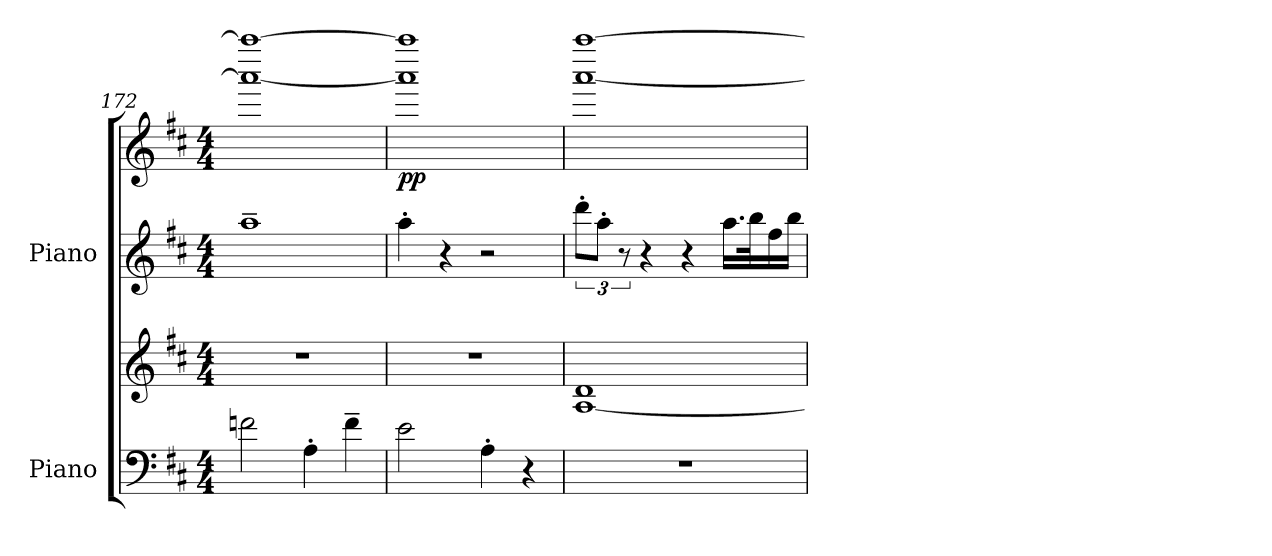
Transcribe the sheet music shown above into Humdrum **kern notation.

**kern	**kern	**kern	**kern	**dynam
*part2	*part2	*part1	*part1	*part1
*staff4	*staff3	*staff2	*staff1	*staff1/2
*I"Piano	*	*I"Piano	*	*
*I'Pno.	*	*I'Pno.	*	*
*clefF4	*clefG2	*clefG2	*clefG2	*
*k[f#c#]	*k[f#c#]	*k[f#c#]	*k[f#c#]	*
*M4/4	*M4/4	*M4/4	*M4/4	*
=172	=172	=172	=172	=172
2fn\	1r	1aa~	1aaa_ 1aaaa_	.
4A'\	.	.	.	.
4f~\	.	.	.	.
=173	=173	=173	=173	=173
!	!	!	!	!LO:DY:b
2e\	1r	4aa'\	1aaa] 1aaaa]	pp
.	.	4r	.	.
4A'\	.	2r	.	.
4r	.	.	.	.
=174	=174	=174	=174	=174
1r	[1A 1d	12ddd'\L	[1aaa [1aaaa	.
.	.	12aa'\J	.	.
.	.	12r	.	.
.	.	4r	.	.
.	.	4r	.	.
.	.	16.aa\LL	.	.
.	.	32bb\K	.	.
.	.	16ff#\	.	.
.	.	16bb\JJ	.	.
=	=	=	=	=
*-	*-	*-	*-	*-
